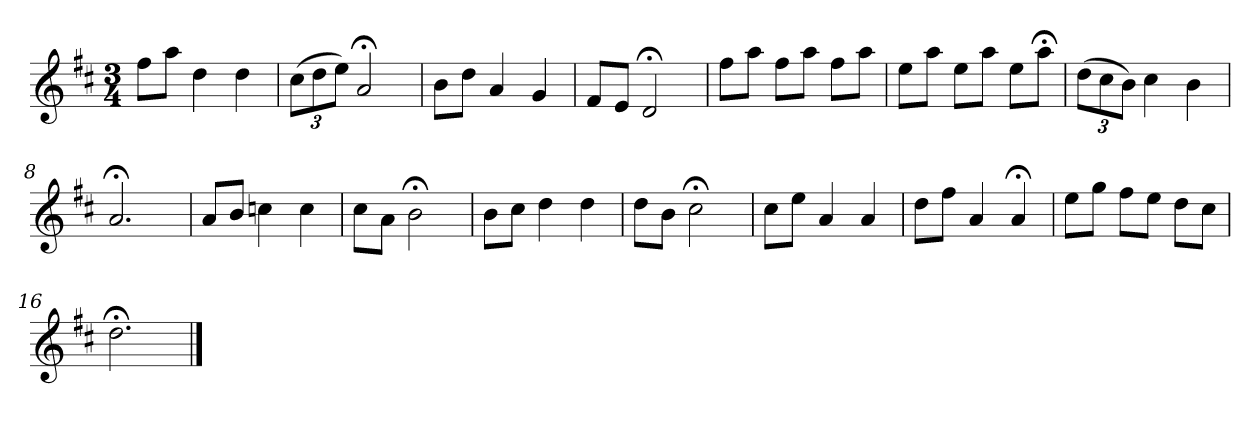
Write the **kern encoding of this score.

**kern
*part1
*staff1
*k[f#c#]
*D:
*M3/4
*MM120
=1
8ff#L
8aaJ
4dd
4dd
=2
(12cc#L
12dd
12eeJ)
2a;<
=3
8bL
8ddJ
4a
4g
=4
8f#L
8eJ
2d;<
=5
8ff#L
8aaJ
8ff#L
8aaJ
8ff#L
8aaJ
=6
8eeL
8aaJ
8eeL
8aaJ
8eeL
8aa;<J
=7
(12ddL
12cc#
12bJ)
4cc#
4b
=8
2.a;<
=9
8aL
8bJ
4ccn
4cc
=10
8cc#L
8aJ
2b;<
=11
8bL
8cc#J
4dd
4dd
=12
8ddL
8bJ
2cc#;<
=13
8cc#L
8eeJ
4a
4a
=14
8ddL
8ff#J
4a
4a;<
=15
8eeL
8ggJ
8ff#L
8eeJ
8ddL
8cc#J
=16
2.dd;<
==
*-
